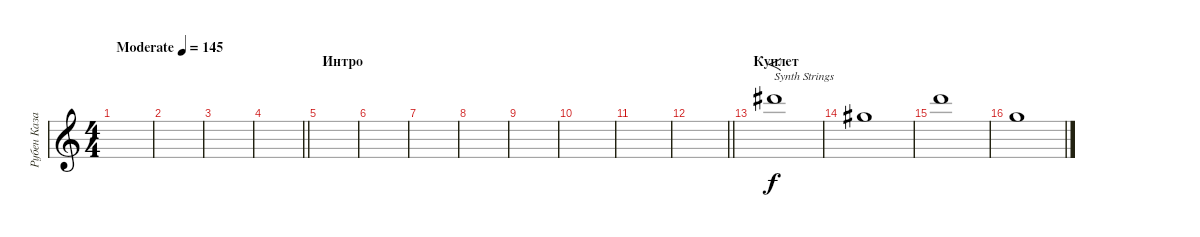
\track ("Рубен Казарьян" "Рубен Каза") {instrument synthstrings1}
\staff {score}
\tuning (E5 B4 G4 D4 A3 E3) {hide}
\ts (4 4)
\tempo (145 "Moderate")
\clef g2
\ks c
|
|
|
\barLineRight lightlight
|
\section ("" "Интро")
|
|
|
|
|
|
|
\barLineRight lightlight
|
\section ("" "Куплет")
11.1.1{f txt "Synth Strings"} |
9.2.1 |
10.1.1 |
8.2.1
